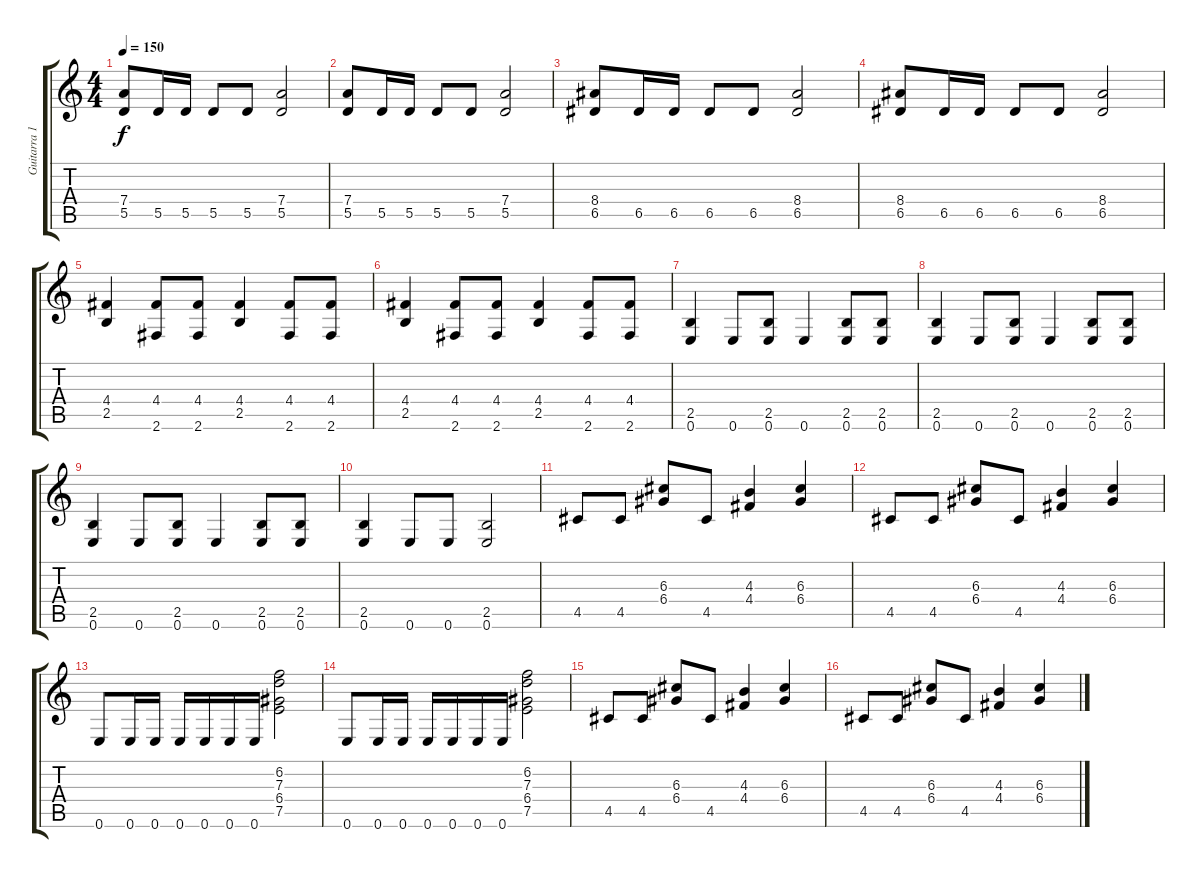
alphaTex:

\track ("Guitarra 1 (Kiko Loureiro)" "Guitarra 1") {instrument distortionguitar}
\staff {score tabs}
\tuning (E4 B3 G3 D3 A2 E2) {hide}
\ts (4 4)
\tempo 150
\clef g2
\ks c
(7.4 5.5).8{dy f} 5.5.16 5.5.16 5.5.8 5.5.8 (7.4 5.5).2 |
(7.4 5.5).8 5.5.16 5.5.16 5.5.8 5.5.8 (7.4 5.5).2 |
(8.4 6.5).8 6.5.16 6.5.16 6.5.8 6.5.8 (8.4 6.5).2 |
(8.4 6.5).8 6.5.16 6.5.16 6.5.8 6.5.8 (8.4 6.5).2 |
(4.4 2.5).4 (4.4 2.6).8 (4.4 2.6).8 (4.4 2.5).4 (4.4 2.6).8 (4.4 2.6).8 |
(4.4 2.5).4 (4.4 2.6).8 (4.4 2.6).8 (4.4 2.5).4 (4.4 2.6).8 (4.4 2.6).8 |
(2.5 0.6).4 0.6.8 (2.5 0.6).8 0.6.4 (2.5 0.6).8 (2.5 0.6).8 |
(2.5 0.6).4 0.6.8 (2.5 0.6).8 0.6.4 (2.5 0.6).8 (2.5 0.6).8 |
(2.5 0.6).4 0.6.8 (2.5 0.6).8 0.6.4 (2.5 0.6).8 (2.5 0.6).8 |
(2.5 0.6).4 0.6.8 0.6.8 (2.5 0.6).2 |
4.5.8 4.5.8 (6.3 6.4).8 4.5.8 (4.3 4.4).4 (6.3 6.4).4 |
4.5.8 4.5.8 (6.3 6.4).8 4.5.8 (4.3 4.4).4 (6.3 6.4).4 |
0.6.8 0.6.16 0.6.16 0.6.16 0.6.16 0.6.16 0.6.16 (6.2 7.3 6.4 7.5).2 |
0.6.8 0.6.16 0.6.16 0.6.16 0.6.16 0.6.16 0.6.16 (6.2 7.3 6.4 7.5).2 |
4.5.8 4.5.8 (6.3 6.4).8 4.5.8 (4.3 4.4).4 (6.3 6.4).4 |
4.5.8 4.5.8 (6.3 6.4).8 4.5.8 (4.3 4.4).4 (6.3 6.4).4
